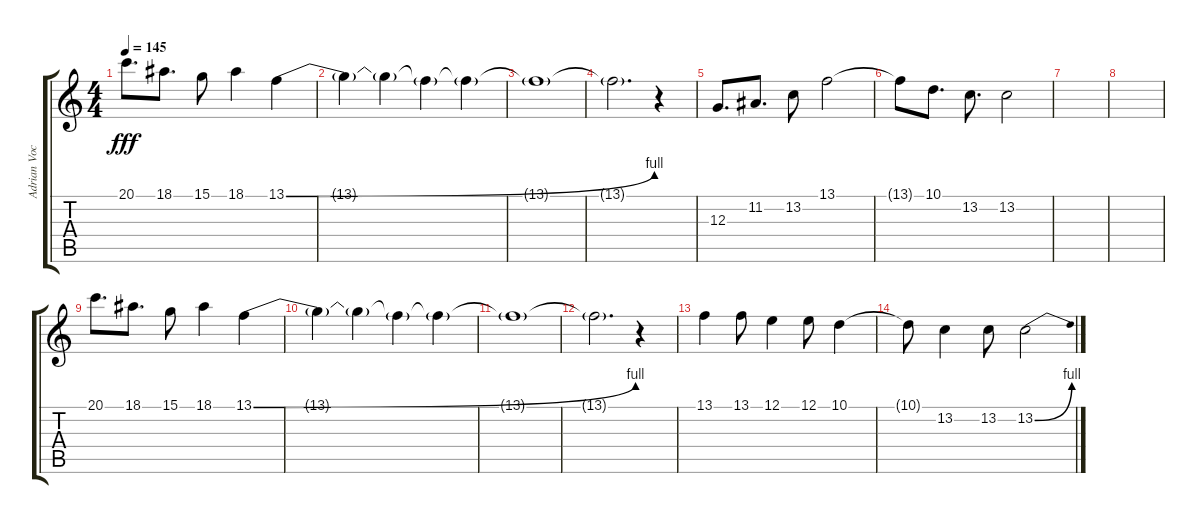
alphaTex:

\track ("Adrian Vocal" "Adrian Voc") {instrument trumpet}
\staff {score tabs}
\tuning (E4 B3 G3 D3 A2 E2) {hide}
\ts (4 4)
\tempo 145
\clef g2
\ks c
20.1.8{d dy fff} 18.1.8{d} 15.1.8 18.1.4 13.1{be (bend 0 0 60 4)}.4 |
13.1{t}.4{beam merge} 13.1{t}.4 13.1{t}.4 13.1{t}.4 |
13.1{t}.1 |
13.1{t}.2{d} r.4 |
12.3.8{d} 11.2.8{d} 13.2.8 13.1.2 |
13.1{t}.8 10.1.8{d} 13.2.8{d} 13.2.2 |
|
|
20.1.8{d} 18.1.8{d} 15.1.8 18.1.4 13.1{be (bend 0 0 60 4)}.4 |
13.1{t}.4{beam merge} 13.1{t}.4 13.1{t}.4 13.1{t}.4 |
13.1{t}.1 |
13.1{t}.2{d} r.4 |
13.1.4 13.1.8 12.1.4 12.1.8 10.1.4 |
10.1{t}.8 13.2.4 13.2.8 13.2{be (bend 0 0 60 4)}.2
